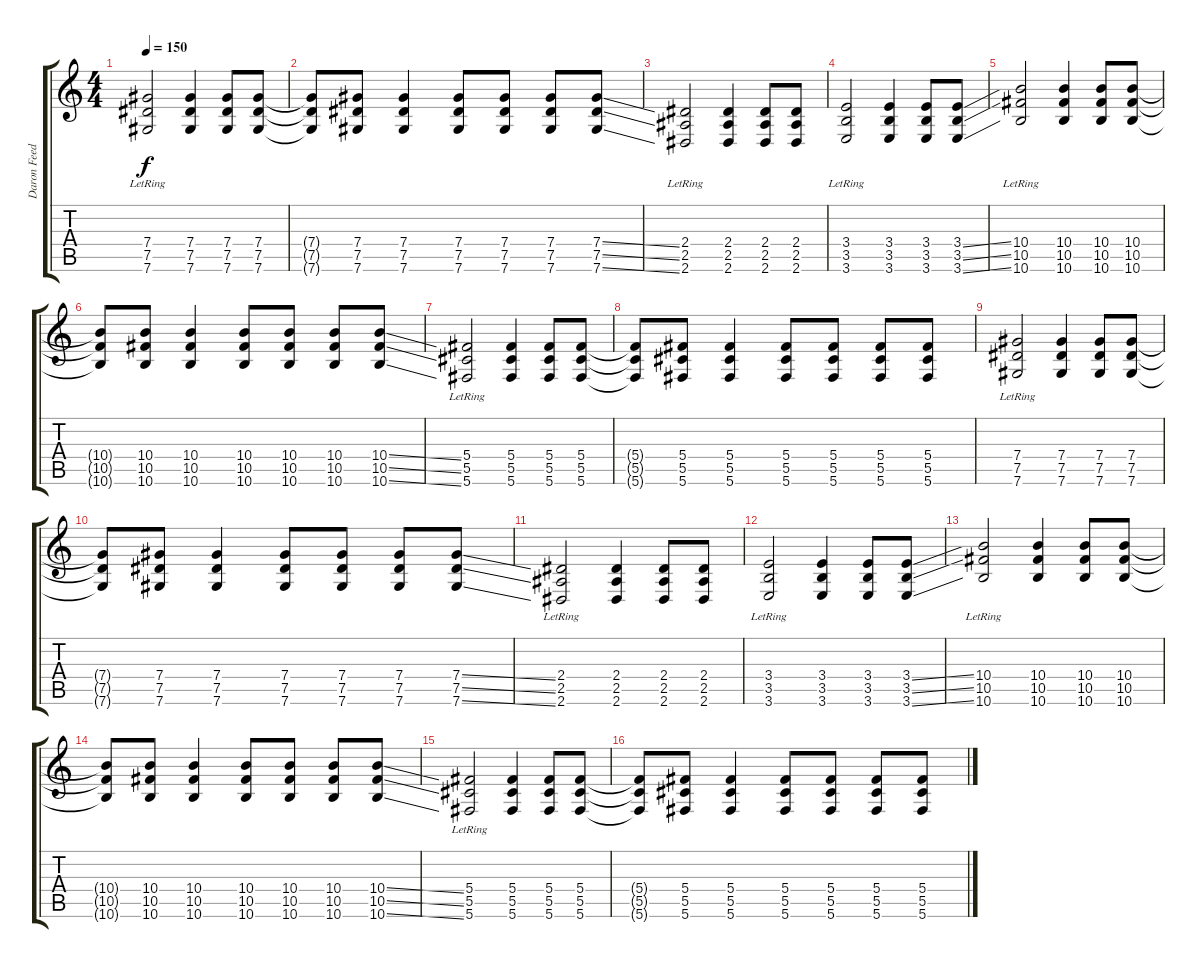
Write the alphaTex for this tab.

\track ("Daron Feedback" "Daron Feed") {instrument electricguitarclean}
\staff {score tabs}
\tuning (Eb4 Bb3 Gb3 Db3 Ab2 Db2) {hide}
\ts (4 4)
\tempo 150
\clef g2
\ks c
(7.4{lr} 7.5{lr} 7.6{lr}).2{dy f} (7.4 7.5 7.6).4 (7.4 7.5 7.6).8 (7.4 7.5 7.6).8 |
(7.4{t} 7.5{t} 7.6{t}).8 (7.4 7.5 7.6).8 (7.4 7.5 7.6).4 (7.4 7.5 7.6).8 (7.4 7.5 7.6).8 (7.4 7.5 7.6).8 (7.4{ss} 7.5{ss} 7.6{ss}).8 |
(2.4{lr} 2.5{lr} 2.6{lr}).2 (2.4 2.5 2.6).4 (2.4 2.5 2.6).8 (2.4 2.5 2.6).8 |
(3.4{lr} 3.5{lr} 3.6{lr}).2 (3.4 3.5 3.6).4 (3.4 3.5 3.6).8 (3.4{ss} 3.5{ss} 3.6{ss}).8 |
(10.4{lr} 10.5{lr} 10.6{lr}).2 (10.4 10.5 10.6).4 (10.4 10.5 10.6).8 (10.4 10.5 10.6).8 |
(10.4{t} 10.5{t} 10.6{t}).8 (10.4 10.5 10.6).8 (10.4 10.5 10.6).4 (10.4 10.5 10.6).8 (10.4 10.5 10.6).8 (10.4 10.5 10.6).8 (10.4{ss} 10.5{ss} 10.6{ss}).8 |
(5.4{lr} 5.5{lr} 5.6{lr}).2 (5.4 5.5 5.6).4 (5.4 5.5 5.6).8 (5.4 5.5 5.6).8 |
(5.4{t} 5.5{t} 5.6{t}).8 (5.4 5.5 5.6).8 (5.4 5.5 5.6).4 (5.4 5.5 5.6).8 (5.4 5.5 5.6).8 (5.4 5.5 5.6).8 (5.4 5.5 5.6).8 |
(7.4{lr} 7.5{lr} 7.6{lr}).2 (7.4 7.5 7.6).4 (7.4 7.5 7.6).8 (7.4 7.5 7.6).8 |
(7.4{t} 7.5{t} 7.6{t}).8 (7.4 7.5 7.6).8 (7.4 7.5 7.6).4 (7.4 7.5 7.6).8 (7.4 7.5 7.6).8 (7.4 7.5 7.6).8 (7.4{ss} 7.5{ss} 7.6{ss}).8 |
(2.4{lr} 2.5{lr} 2.6{lr}).2 (2.4 2.5 2.6).4 (2.4 2.5 2.6).8 (2.4 2.5 2.6).8 |
(3.4{lr} 3.5{lr} 3.6{lr}).2 (3.4 3.5 3.6).4 (3.4 3.5 3.6).8 (3.4{ss} 3.5{ss} 3.6{ss}).8 |
(10.4{lr} 10.5{lr} 10.6{lr}).2 (10.4 10.5 10.6).4 (10.4 10.5 10.6).8 (10.4 10.5 10.6).8 |
(10.4{t} 10.5{t} 10.6{t}).8 (10.4 10.5 10.6).8 (10.4 10.5 10.6).4 (10.4 10.5 10.6).8 (10.4 10.5 10.6).8 (10.4 10.5 10.6).8 (10.4{ss} 10.5{ss} 10.6{ss}).8 |
(5.4{lr} 5.5{lr} 5.6{lr}).2 (5.4 5.5 5.6).4 (5.4 5.5 5.6).8 (5.4 5.5 5.6).8 |
(5.4{t} 5.5{t} 5.6{t}).8 (5.4 5.5 5.6).8 (5.4 5.5 5.6).4 (5.4 5.5 5.6).8 (5.4 5.5 5.6).8 (5.4 5.5 5.6).8 (5.4 5.5 5.6).8
